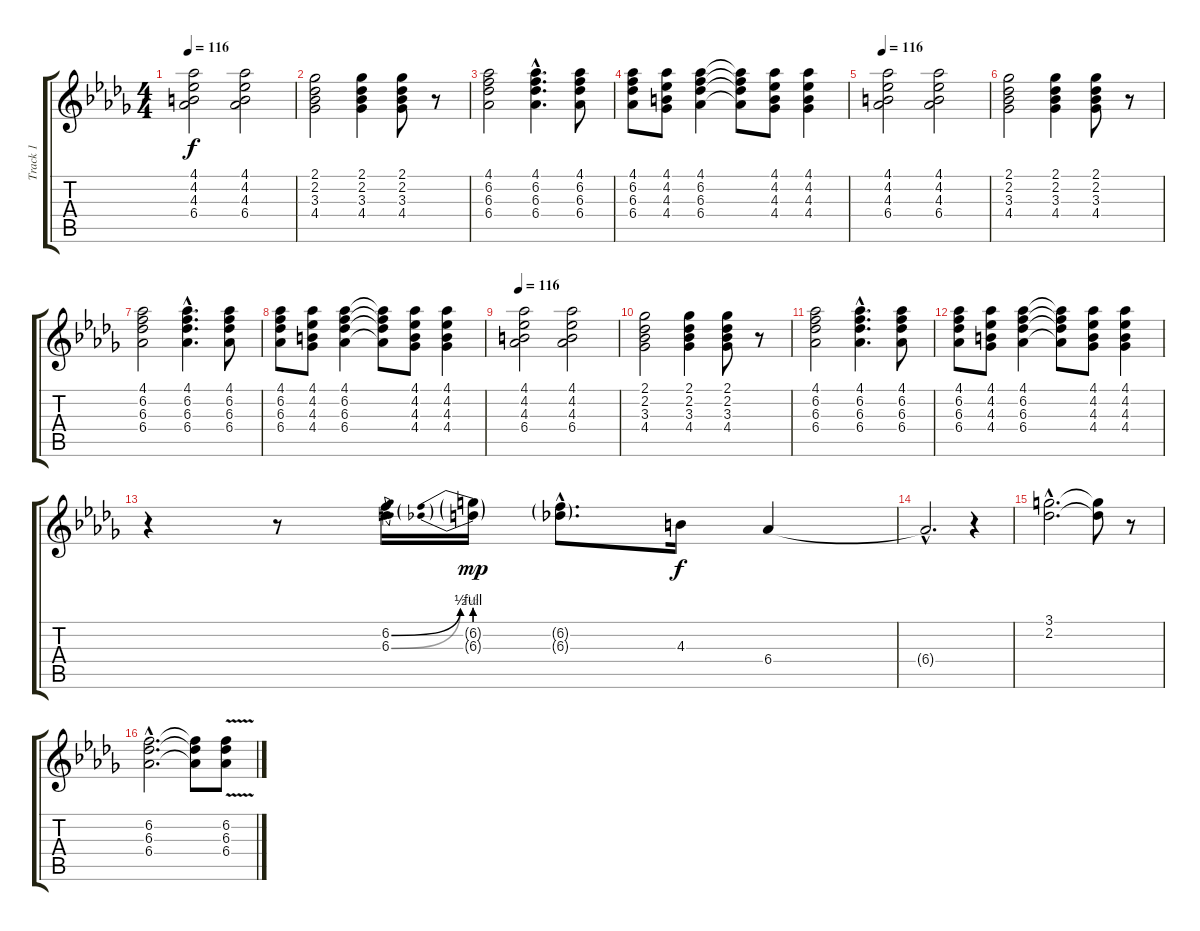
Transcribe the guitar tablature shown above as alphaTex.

\track ("Track 1" "Track 1") {instrument electricguitarclean}
\staff {score tabs}
\tuning (E4 B3 G3 D3 A2 E2) {hide}
\ts (4 4)
\tempo 116
\clef g2
\ks db
(4.1 4.2 4.3 6.4).2{dy f instrument electricguitarclean} (4.1 4.2 4.3 6.4).2 |
(2.1 2.2 3.3 4.4).2 (2.1 2.2 3.3 4.4).4 (2.1 2.2 3.3 4.4).8 r.8 |
(4.1 6.2 6.3 6.4).2 (4.1{hac} 6.2{hac} 6.3{hac} 6.4{hac}).4{d} (4.1 6.2 6.3 6.4).8 |
(4.1 6.2 6.3 6.4).8 (4.1 4.2 4.3 4.4).8 (4.1 6.2 6.3 6.4).4 (4.1{t} 6.2{t} 6.3{t} 6.4{t}).8 (4.1 4.2 4.3 4.4).8 (4.1 4.2 4.3 4.4).4 |
\tempo 116
(4.1 4.2 4.3 6.4).2{instrument electricguitarclean} (4.1 4.2 4.3 6.4).2 |
(2.1 2.2 3.3 4.4).2 (2.1 2.2 3.3 4.4).4 (2.1 2.2 3.3 4.4).8 r.8 |
(4.1 6.2 6.3 6.4).2 (4.1{hac} 6.2{hac} 6.3{hac} 6.4{hac}).4{d} (4.1 6.2 6.3 6.4).8 |
(4.1 6.2 6.3 6.4).8 (4.1 4.2 4.3 4.4).8 (4.1 6.2 6.3 6.4).4 (4.1{t} 6.2{t} 6.3{t} 6.4{t}).8 (4.1 4.2 4.3 4.4).8 (4.1 4.2 4.3 4.4).4 |
\tempo 116
(4.1 4.2 4.3 6.4).2{instrument electricguitarclean} (4.1 4.2 4.3 6.4).2 |
(2.1 2.2 3.3 4.4).2 (2.1 2.2 3.3 4.4).4 (2.1 2.2 3.3 4.4).8 r.8 |
(4.1 6.2 6.3 6.4).2 (4.1{hac} 6.2{hac} 6.3{hac} 6.4{hac}).4{d} (4.1 6.2 6.3 6.4).8 |
(4.1 6.2 6.3 6.4).8 (4.1 4.2 4.3 4.4).8 (4.1 6.2 6.3 6.4).4 (4.1{t} 6.2{t} 6.3{t} 6.4{t}).8 (4.1 4.2 4.3 4.4).8 (4.1 4.2 4.3 4.4).4 |
r.4 r.8 (6.2{be (bend 0 0 60 2)} 6.3{be (bend 0 0 60 2)}).16 (6.2{be (prebend 0 4 60 4) g} 6.3{be (prebend 0 2 60 2) g}).16{dy mp} (6.2{g hac} 6.3{g hac}).8{d} 4.3.16{dy f} 6.4.4 |
6.4{hac t}.2{d} r.4 |
(3.1{hac} 2.2{hac}).2{d} (3.1{t} 2.2{t}).8 r.8 |
(6.2{hac} 6.3{hac} 6.4{hac}).2{d} (6.2{t} 6.3{t} 6.4{t}).8 (6.2 6.3 6.4{v}).8
